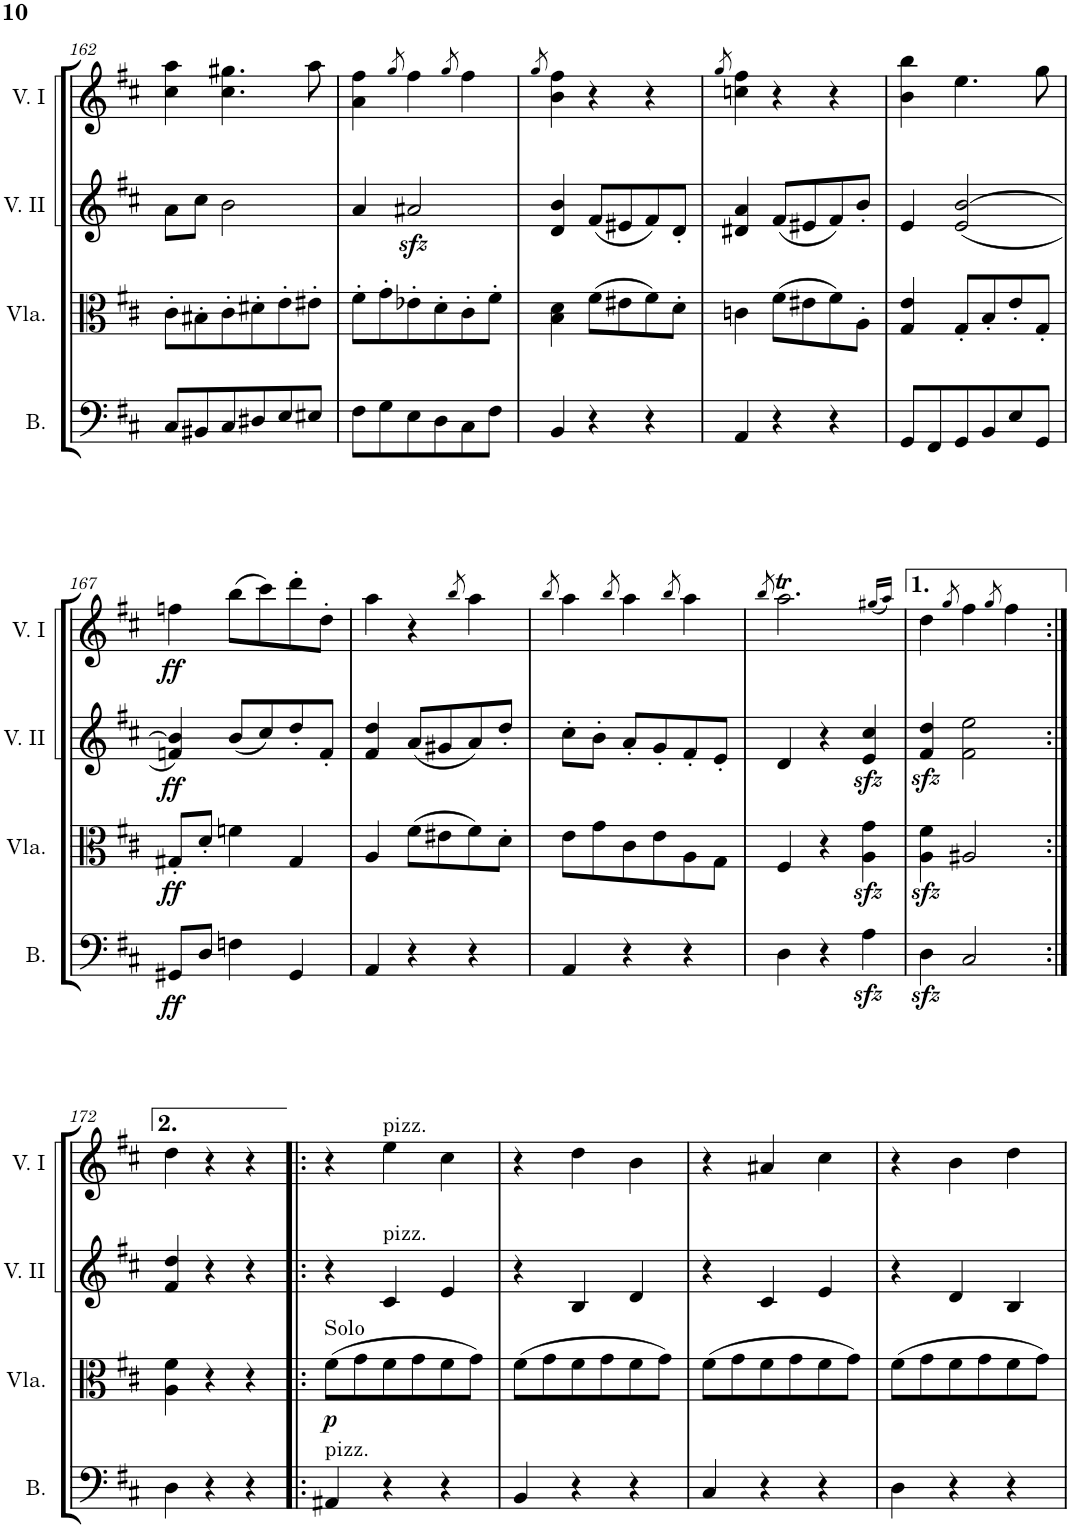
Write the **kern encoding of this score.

**kern	**dynam	**kern	**dynam	**kern	**dynam	**kern	**dynam
*part4	*part4	*part3	*part3	*part2	*part2	*part1	*part1
*staff4	*staff4	*staff3	*staff3	*staff2	*staff2	*staff1	*staff1
*I"Bassi	*	*I"Viola	*	*I"Violino II.	*	*I"Violino I	*
*I'B.	*	*I'Vla.	*	*I'V. II	*	*I'V. I	*
!!LO:PB:g=z
*clefF4	*	*clefC3	*	*clefG2	*	*clefG2	*
*k[f#c#]	*	*k[f#c#]	*	*k[f#c#]	*	*k[f#c#]	*
*M3/4	*	*M3/4	*	*M3/4	*	*M3/4	*
=162	=162	=162	=162	=162	=162	=162	=162
8C#/L	.	8c#'\L	.	8a\L	.	4cc#\ 4aa\	.
8BB#X/	.	8B#X'\	.	8cc#\J	.	.	.
8C#/	.	8c#'\	.	2b\	.	4.cc#\ 4.gg#X\	.
8D#X/	.	8d#X'\	.	.	.	.	.
8E/	.	8e'\	.	.	.	.	.
8E#X/J	.	8e#X'\J	.	.	.	8aa\	.
=163	=163	=163	=163	=163	=163	=163	=163
8F#\L	.	8f#'\L	.	4a/	.	4a\ 4ff#\	.
8G\	.	8g'\	.	.	.	.	.
.	.	.	.	.	.	8qgg/	.
8E\	.	8e-X'\	.	2a#Xzz</	.	4ff#\	.
8D\	.	8d'\	.	.	.	.	.
.	.	.	.	.	.	8qgg/	.
8C#\	.	8c#'\	.	.	.	4ff#\	.
8F#\J	.	8f#'\J	.	.	.	.	.
=164	=164	=164	=164	=164	=164	=164	=164
.	.	.	.	.	.	8qgg/	.
4BB/	.	4B\ 4d\	.	4d/ 4b/	.	4b\ 4ff#\	.
4r	.	(8f#\L	.	(8f#/L	.	4r	.
.	.	8e#X\	.	8e#X/	.	.	.
4r	.	8f#\)	.	8f#/)	.	4r	.
.	.	8d'\J	.	8d'/J	.	.	.
=165	=165	=165	=165	=165	=165	=165	=165
.	.	.	.	.	.	8qgg/	.
4AA/	.	4cn\	.	4d#X/ 4a/	.	4ccn\ 4ff#\	.
4r	.	(8f#\L	.	(8f#/L	.	4r	.
.	.	8e#X\	.	8e#X/	.	.	.
4r	.	8f#\)	.	8f#/)	.	4r	.
.	.	8A'\J	.	8b'/J	.	.	.
=166	=166	=166	=166	=166	=166	=166	=166
8GG/L	.	4G/ 4e/	.	4e/	.	4b\ 4bb\	.
8FF#/	.	.	.	.	.	.	.
8GG/	.	8G'/L	.	(2e/ [2b/	.	4.ee\	.
8BB/	.	8B'/	.	.	.	.	.
8E/	.	8e'/	.	.	.	.	.
8GG/J	.	8G'/J	.	.	.	8gg\	.
!!LO:LB:g=z
=167	=167	=167	=167	=167	=167	=167	=167
!	!LO:DY:b	!	!LO:DY:b	!	!LO:DY:b	!	!LO:DY:b
8GG#X/L	ff	8G#X'/L	ff	4fn/ 4b/])	ff	4ffn\	ff
8D/J	.	8d'/J	.	.	.	.	.
4Fn\	.	4fn\	.	(8b/L	.	(8bb\L	.
.	.	.	.	8cc#/)	.	8ccc#\)	.
4GG#/	.	4G#/	.	8dd'/	.	8ddd'\	.
.	.	.	.	8f'/J	.	8dd'\J	.
=168	=168	=168	=168	=168	=168	=168	=168
4AA/	.	4A/	.	4f#/ 4dd/	.	4aa\	.
4r	.	(8f#\L	.	(8a/L	.	4r	.
.	.	8e#X\	.	8g#X/	.	.	.
.	.	.	.	.	.	8qbb/	.
4r	.	8f#\)	.	8a/)	.	4aa\	.
.	.	8d'\J	.	8dd'/J	.	.	.
=169	=169	=169	=169	=169	=169	=169	=169
.	.	.	.	.	.	8qbb/	.
4AA/	.	8e\L	.	8cc#'\L	.	4aa\	.
.	.	8g\	.	8b'\J	.	.	.
.	.	.	.	.	.	8qbb/	.
4r	.	8c#\	.	8a'/L	.	4aa\	.
.	.	8e\	.	8g'/	.	.	.
.	.	.	.	.	.	8qbb/	.
4r	.	8A\	.	8f#'/	.	4aa\	.
.	.	8G\J	.	8e'/J	.	.	.
=170	=170	=170	=170	=170	=170	=170	=170
.	.	.	.	.	.	8qbb/	.
4D\	.	4F#/	.	4d/	.	2.aaT\	.
4r	.	4r	.	4r	.	.	.
4Azz<\	.	4A\zz< 4g\zz<	.	4e/zz< 4cc#/zz<	.	.	.
.	.	.	.	.	.	(16qgg#X/LL	.
.	.	.	.	.	.	16qaa/JJ)	.
=171	=171	=171	=171	=171	=171	=171	=171
4Dzz<\	.	4A\zz< 4f#\zz<	.	4f#/zz< 4dd/zz<	.	4dd\	.
.	.	.	.	.	.	8qgg/	.
2C#/	.	2A#X/	.	2f#\ 2ee\	.	4ff#\	.
.	.	.	.	.	.	8qgg/	.
.	.	.	.	.	.	4ff#\	.
!!LO:LB:g=z
=172:|!	=172:|!	=172:|!	=172:|!	=172:|!	=172:|!	=172:|!	=172:|!
4D\	.	4A\ 4f#\	.	4f#/ 4dd/	.	4dd\	.
4r	.	4r	.	4r	.	4r	.
4r	.	4r	.	4r	.	4r	.
=173!|:	=173!|:	=173!|:	=173!|:	=173!|:	=173!|:	=173!|:	=173!|:
!	!	!LO:TX:a:t=Solo	!	!	!	!	!
!LO:TX:a:t=pizz.	!	!	!	!	!	!	!
!	!	!	!LO:DY:b	!	!	!	!
4AA#X/	.	(8f#\L	p	4r	.	4r	.
.	.	8g\	.	.	.	.	.
!	!	!	!	!	!	!LO:TX:a:t=pizz.	!
!	!	!	!	!LO:TX:a:t=pizz.	!	!	!
4r	.	8f#\	.	4c#/	.	4ee\	.
.	.	8g\	.	.	.	.	.
4r	.	8f#\	.	4e/	.	4cc#\	.
.	.	8g\J)	.	.	.	.	.
=174	=174	=174	=174	=174	=174	=174	=174
4BB/	.	(8f#\L	.	4r	.	4r	.
.	.	8g\	.	.	.	.	.
4r	.	8f#\	.	4B/	.	4dd\	.
.	.	8g\	.	.	.	.	.
4r	.	8f#\	.	4d/	.	4b\	.
.	.	8g\J)	.	.	.	.	.
=175	=175	=175	=175	=175	=175	=175	=175
4C#/	.	(8f#\L	.	4r	.	4r	.
.	.	8g\	.	.	.	.	.
4r	.	8f#\	.	4c#/	.	4a#X/	.
.	.	8g\	.	.	.	.	.
4r	.	8f#\	.	4e/	.	4cc#\	.
.	.	8g\J)	.	.	.	.	.
=176	=176	=176	=176	=176	=176	=176	=176
4D\	.	(8f#\L	.	4r	.	4r	.
.	.	8g\	.	.	.	.	.
4r	.	8f#\	.	4d/	.	4b\	.
.	.	8g\	.	.	.	.	.
4r	.	8f#\	.	4B/	.	4dd\	.
.	.	8g\J)	.	.	.	.	.
=	=	=	=	=	=	=	=
*-	*-	*-	*-	*-	*-	*-	*-
